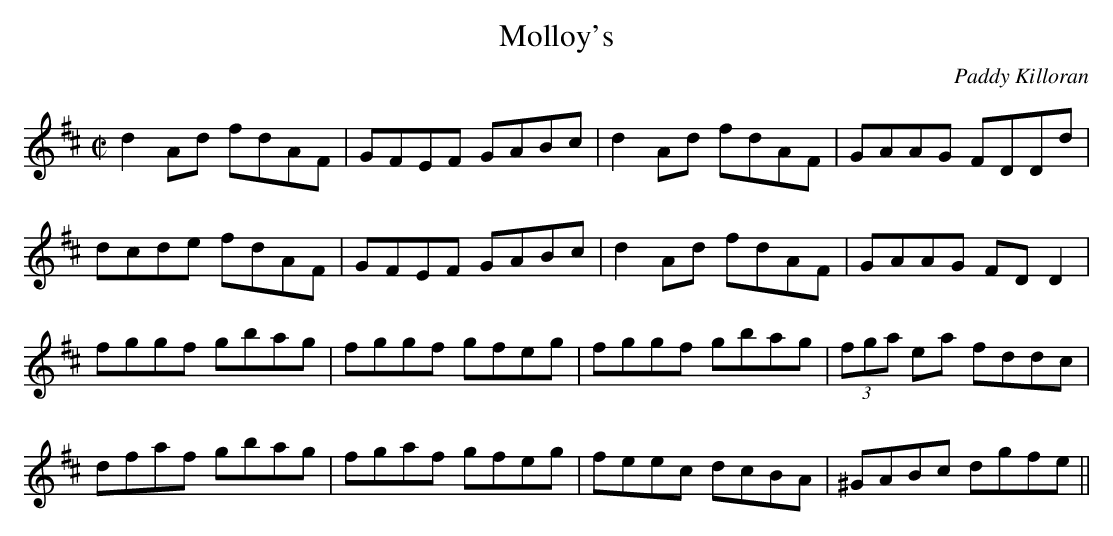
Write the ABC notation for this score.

X:1
T:Molloy's
C:Paddy Killoran
M:C|
L:1/8
K:D
d2Ad fdAF|GFEF GABc|d2Ad fdAF|GAAG FDDd|
!dcde fdAF|GFEF GABc|d2Ad fdAF|GAAG FDD2|
!fggf gbag|fggf gfeg|fggf gbag|(3fga ea fddc|
!dfaf gbag|fgaf gfeg|feec dcBA|^GABc dgfe||
